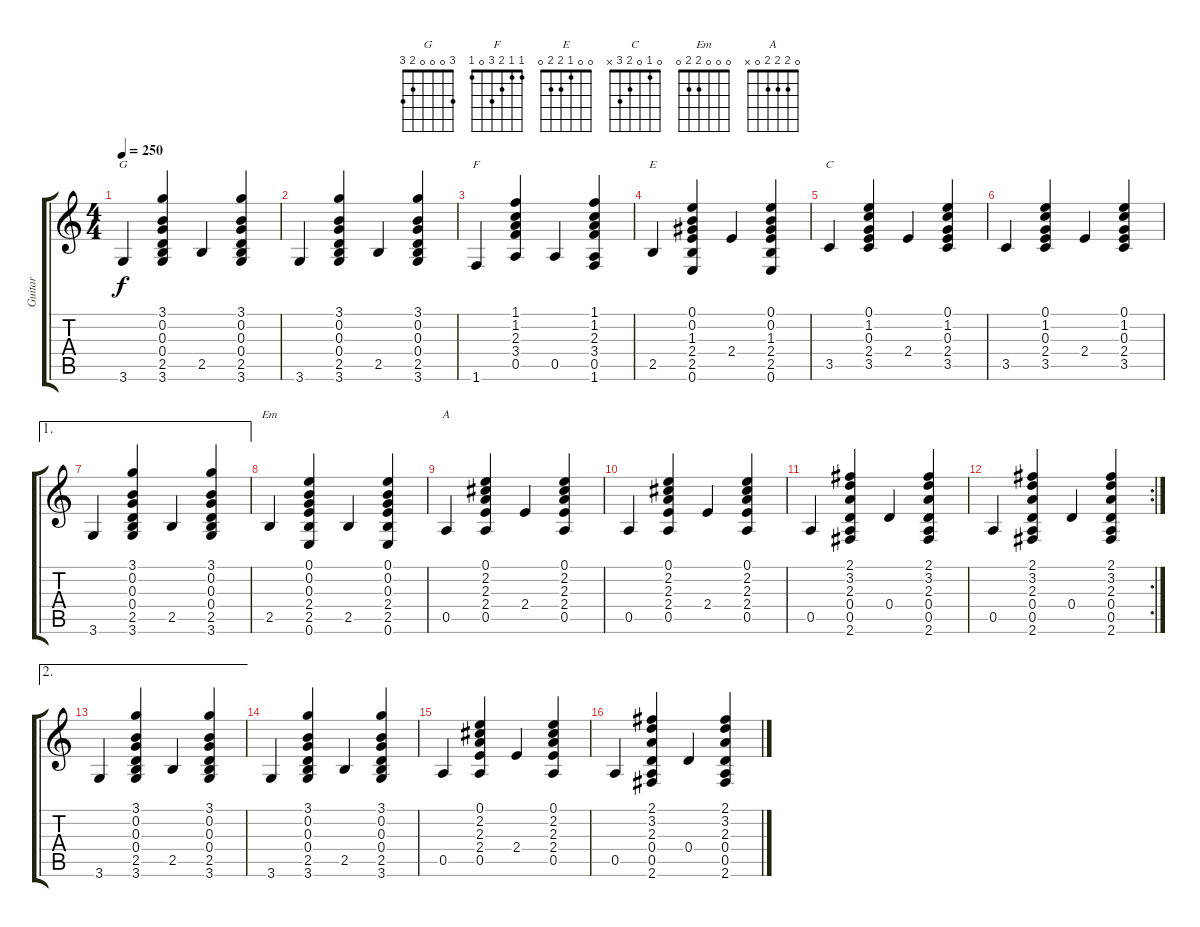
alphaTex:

\track ("Guitar" "Guitar") {instrument acousticguitarnylon}
\staff {score tabs}
\tuning (E4 B3 G3 D3 A2 E2) {hide}
\chord ("G" 3 0 0 0 2 3)
\chord ("F" 1 1 2 3 0 1)
\chord ("E" 0 0 1 2 2 0)
\chord ("C" 0 1 0 2 3 x)
\chord ("Em" 0 0 0 2 2 0)
\chord ("A" 0 2 2 2 0 x)
\ts (4 4)
\tempo 250
\clef g2
\ks c
3.6.4{ch "G" dy f} (3.1 0.2 0.3 0.4 2.5 3.6).4 2.5.4 (3.1 0.2 0.3 0.4 2.5 3.6).4 |
3.6.4 (3.1 0.2 0.3 0.4 2.5 3.6).4 2.5.4 (3.1 0.2 0.3 0.4 2.5 3.6).4 |
1.6.4{ch "F"} (1.1 1.2 2.3 3.4 0.5).4 0.5.4 (1.1 1.2 2.3 3.4 0.5 1.6).4 |
2.5.4{ch "E"} (0.1 0.2 1.3 2.4 2.5 0.6).4 2.4.4 (0.1 0.2 1.3 2.4 2.5 0.6).4 |
3.5.4{ch "C"} (0.1 1.2 0.3 2.4 3.5).4 2.4.4 (0.1 1.2 0.3 2.4 3.5).4 |
3.5.4 (0.1 1.2 0.3 2.4 3.5).4 2.4.4 (0.1 1.2 0.3 2.4 3.5).4 |
\ae 1
3.6.4 (3.1 0.2 0.3 0.4 2.5 3.6).4 2.5.4 (3.1 0.2 0.3 0.4 2.5 3.6).4 |
2.5.4{ch "Em"} (0.1 0.2 0.3 2.4 2.5 0.6).4 2.5.4 (0.1 0.2 0.3 2.4 2.5 0.6).4 |
0.5.4{ch "A"} (0.1 2.2 2.3 2.4 0.5).4 2.4.4 (0.1 2.2 2.3 2.4 0.5).4 |
0.5.4 (0.1 2.2 2.3 2.4 0.5).4 2.4.4 (0.1 2.2 2.3 2.4 0.5).4 |
0.5.4 (2.1 3.2 2.3 0.4 0.5 2.6).4 0.4.4 (2.1 3.2 2.3 0.4 0.5 2.6).4 |
\rc 2
0.5.4 (2.1 3.2 2.3 0.4 0.5 2.6).4 0.4.4 (2.1 3.2 2.3 0.4 0.5 2.6).4 |
\ae 2
3.6.4 (3.1 0.2 0.3 0.4 2.5 3.6).4 2.5.4 (3.1 0.2 0.3 0.4 2.5 3.6).4 |
3.6.4 (3.1 0.2 0.3 0.4 2.5 3.6).4 2.5.4 (3.1 0.2 0.3 0.4 2.5 3.6).4 |
0.5.4 (0.1 2.2 2.3 2.4 0.5).4 2.4.4 (0.1 2.2 2.3 2.4 0.5).4 |
0.5.4 (2.1 3.2 2.3 0.4 0.5 2.6).4 0.4.4 (2.1 3.2 2.3 0.4 0.5 2.6).4
